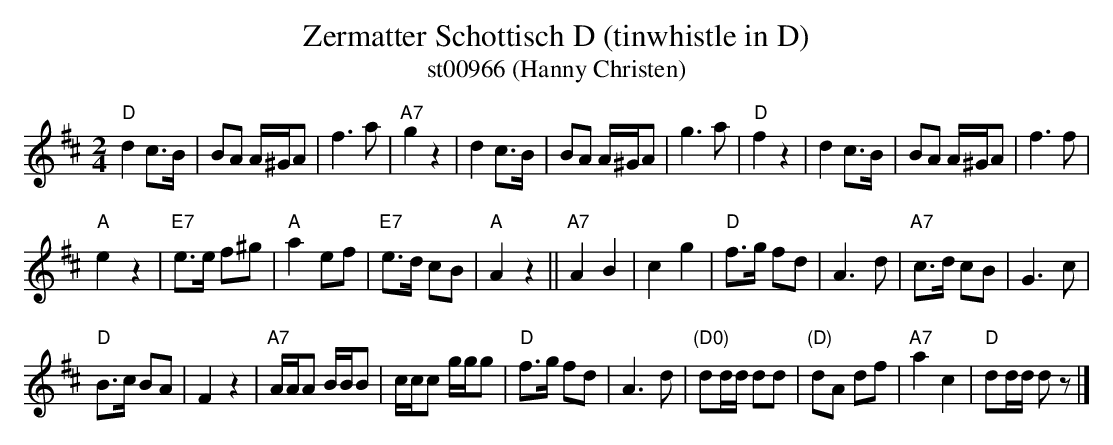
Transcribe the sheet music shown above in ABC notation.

X:1
T:Zermatter Schottisch D (tinwhistle in D)
T:st00966 (Hanny Christen)
M:2/4
L:1/8
K:D %%MIDI gchordon
"D"d2 c>B | BA A/2^G/2A | f3a | "A7"g2z2 | d2 c>B | BA A/2^G/2A | g3a | "D"f2z2 | d2c>B | BA A/2^G/2A | f3f |
"A"e2z2 | "E7"e>e f^g | "A"a2 ef | "E7"e>d cB | "A"A2z2 || "A7"A2B2 | c2g2 | "D"f>g fd | A3d | "A7"c>d cB | G3c |
"D"B>c BA | F2z2 | "A7"A/2A/2A B/2B/2B | c/2c/2c g/2g/2g | "D"f>g fd | A3d | "(D0)"dd/2d/2 dd | "(D)"dA df | "A7"a2c2 | "D"dd/2d/2 dz |]
